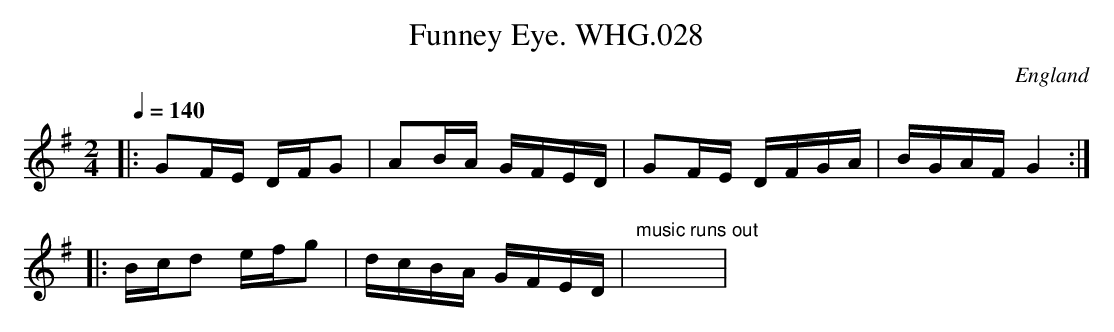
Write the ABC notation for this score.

X:1
T:Funney Eye. WHG.028
L:1/16
M:2/4
O:England
Q:1/4=140
K:G
|:G2FE DFG2|A2BA GFED|G2FE DFGA|BGAF G4:|
|:Bcd2 efg2|dcBA GFED|" music runs out"yyyyy|
